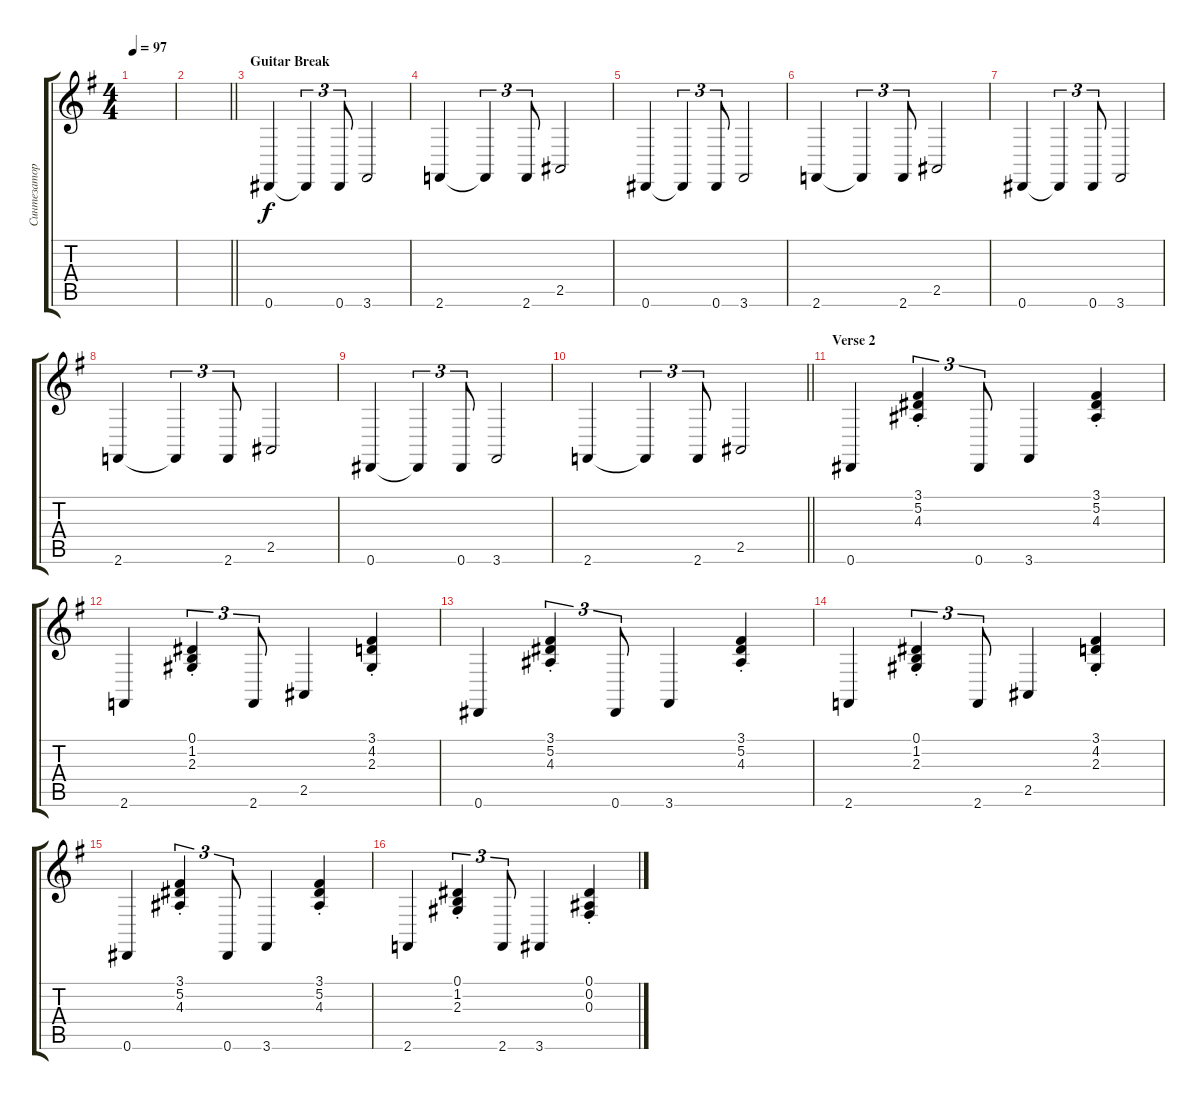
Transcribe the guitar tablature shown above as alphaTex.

\track ("Синтезатор" "Синтезатор") {instrument electricgrandpiano}
\staff {score tabs}
\tuning (Eb4 Bb3 Gb3 Db3 Ab2 Eb2) {hide}
\ts (4 4)
\tempo 97
\clef g2
\ks eminor
|
\barLineRight lightlight
|
\section ("" "Guitar Break")
0.6.4{dy f} 0.6{t}.4{tu (3 2)} 0.6.8{tu (3 2)} 3.6.2 |
2.6.4 2.6{t}.4{tu (3 2)} 2.6.8{tu (3 2)} 2.5.2 |
0.6.4 0.6{t}.4{tu (3 2)} 0.6.8{tu (3 2)} 3.6.2 |
2.6.4 2.6{t}.4{tu (3 2)} 2.6.8{tu (3 2)} 2.5.2 |
0.6.4 0.6{t}.4{tu (3 2)} 0.6.8{tu (3 2)} 3.6.2 |
2.6.4 2.6{t}.4{tu (3 2)} 2.6.8{tu (3 2)} 2.5.2 |
0.6.4 0.6{t}.4{tu (3 2)} 0.6.8{tu (3 2)} 3.6.2 |
\barLineRight lightlight
2.6.4 2.6{t}.4{tu (3 2)} 2.6.8{tu (3 2)} 2.5.2 |
\section ("" "Verse 2")
0.6.4 (3.1{st} 5.2{st} 4.3{st}).4{tu (3 2)} 0.6.8{tu (3 2)} 3.6.4 (3.1{st} 5.2{st} 4.3{st}).4 |
2.6.4 (0.1{st} 1.2{st} 2.3{st}).4{tu (3 2)} 2.6.8{tu (3 2)} 2.5.4 (3.1{st} 4.2{st} 2.3{st}).4 |
0.6.4 (3.1{st} 5.2{st} 4.3{st}).4{tu (3 2)} 0.6.8{tu (3 2)} 3.6.4 (3.1{st} 5.2{st} 4.3{st}).4 |
2.6.4 (0.1{st} 1.2{st} 2.3{st}).4{tu (3 2)} 2.6.8{tu (3 2)} 2.5.4 (3.1{st} 4.2{st} 2.3{st}).4 |
0.6.4 (3.1{st} 5.2{st} 4.3{st}).4{tu (3 2)} 0.6.8{tu (3 2)} 3.6.4 (3.1{st} 5.2{st} 4.3{st}).4 |
2.6.4 (0.1{st} 1.2{st} 2.3{st}).4{tu (3 2)} 2.6.8{tu (3 2)} 3.6.4 (0.1{st} 0.2{st} 0.3{st}).4
